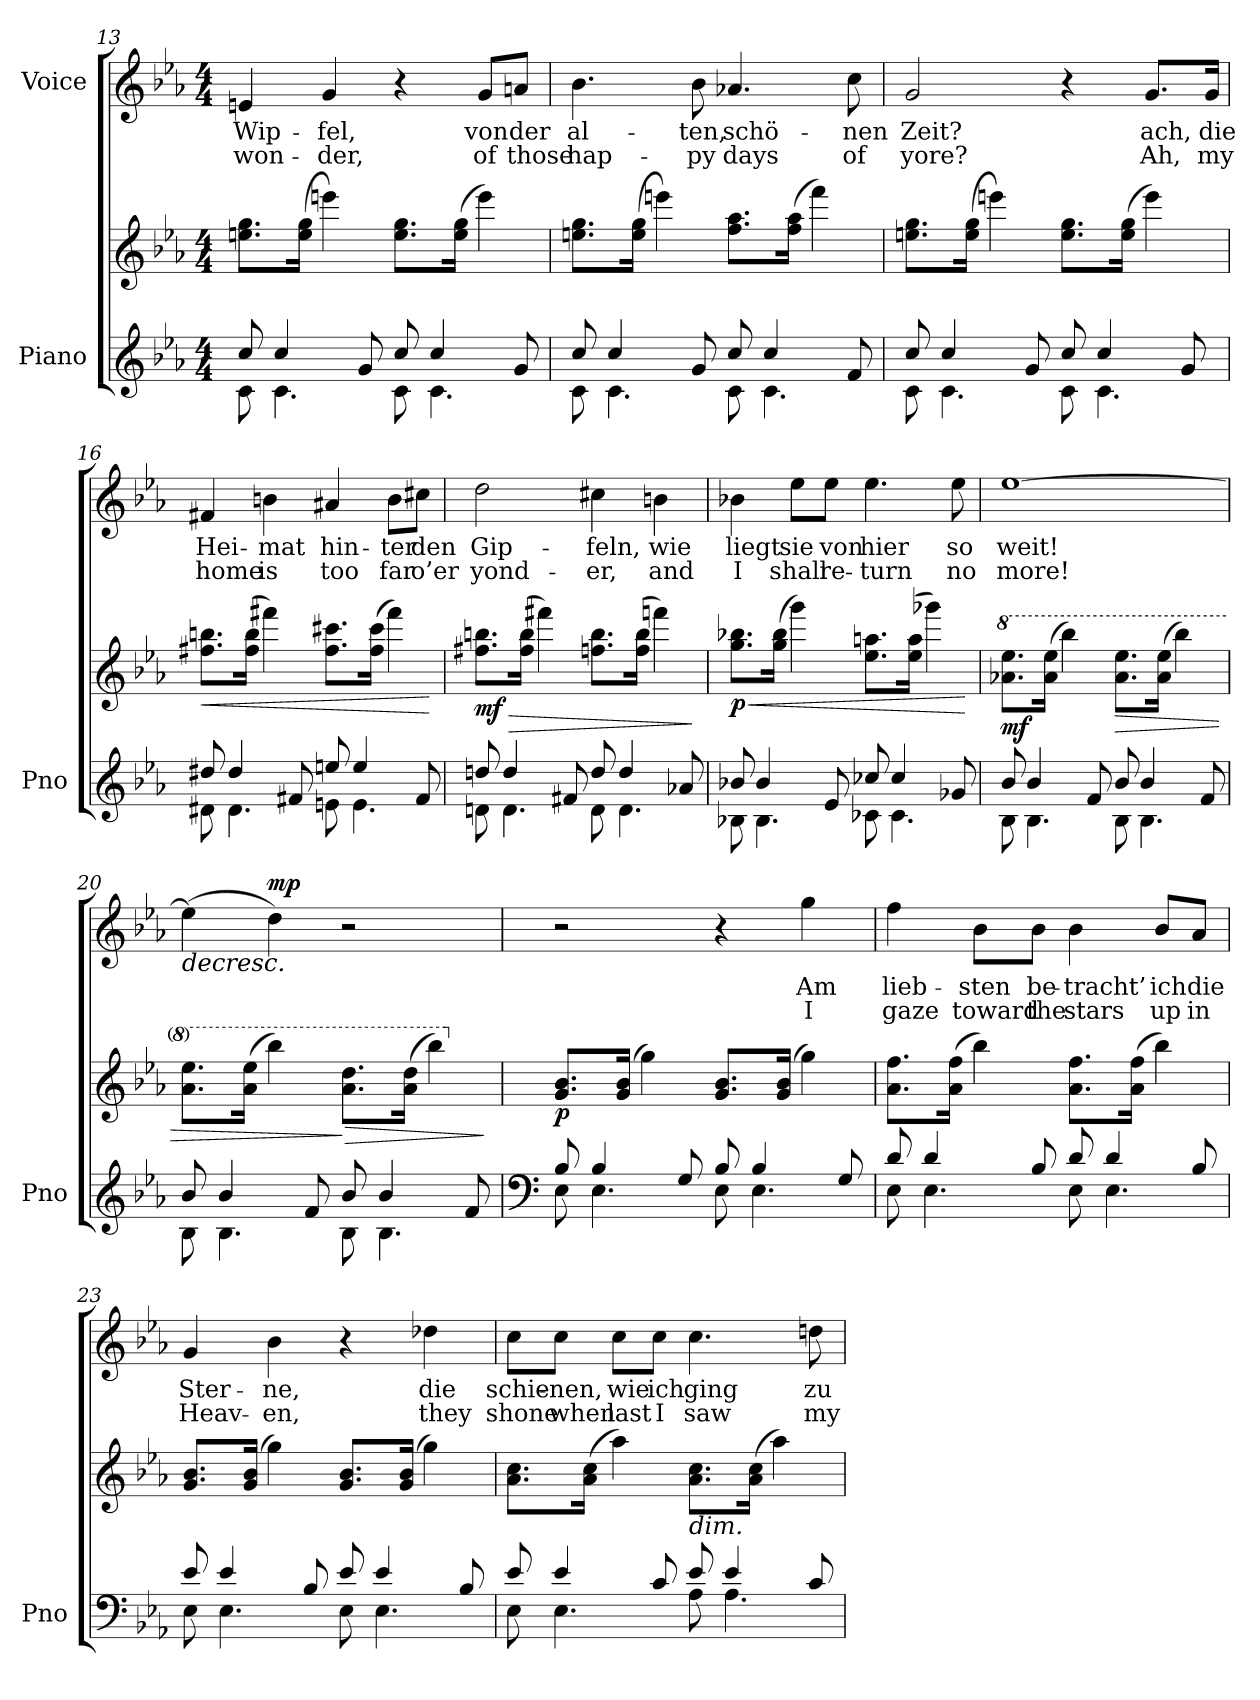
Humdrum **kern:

**kern	**kern	**dynam	**kern	**text	**text	**dynam
*part2	*part2	*part2	*part1	*part1	*part1	*part1
*staff3	*staff2	*staff2/3	*staff1	*staff1	*staff1	*staff1
*I"Piano	*	*	*I"Voice	*	*	*
*I'Pno	*	*	*	*	*	*
!!LO:LB:g=z
*clefG2	*clefG2	*	*clefG2	*	*	*
*k[b-e-a-]	*k[b-e-a-]	*	*k[b-e-a-]	*	*	*
*M4/4	*M4/4	*	*M4/4	*	*	*
=13	=13	=13	=13	=13	=13	=13
*^	*	*	*	*	*	*
!	!	!	!	!	!LO:LY:b	!LO:LY:b	!
8cc/	8c\	8.een\ 8.gg\L	.	4en/	Wip-	won-	.
4cc/	4.c\	.	.	.	.	.	.
.	.	(>16ee\ 16gg\Jk	.	.	.	.	.
!	!	!	!	!	!LO:LY:b	!LO:LY:b	!
.	.	4eeen\)	.	4g/	-fel,	-der,	.
8g/	.	.	.	.	.	.	.
8cc/	8c\	8.ee\ 8.gg\L	.	4r	.	.	.
4cc/	4.c\	.	.	.	.	.	.
.	.	(>16ee\ 16gg\Jk	.	.	.	.	.
!	!	!	!	!	!LO:LY:b	!LO:LY:b	!
.	.	4eee\)	.	8g/L	von	of	.
!	!	!	!	!	!LO:LY:b	!LO:LY:b	!
8g/	.	.	.	8an/J	der	those	.
=14	=14	=14	=14	=14	=14	=14	=14
!	!	!	!	!	!LO:LY:b	!LO:LY:b	!
8cc/	8c\	8.een\ 8.gg\L	.	4.b-\	al-	hap-	.
4cc/	4.c\	.	.	.	.	.	.
.	.	(>16ee\ 16gg\Jk	.	.	.	.	.
.	.	4eeen\)	.	.	.	.	.
!	!	!	!	!	!LO:LY:b	!LO:LY:b	!
8g/	.	.	.	8b-\	-ten,	-py	.
!	!	!	!	!	!LO:LY:b	!LO:LY:b	!
8cc/	8c\	8.ff\ 8.aa-\L	.	4.a-X/	schö-	days	.
4cc/	4.c\	.	.	.	.	.	.
.	.	(>16ff\ 16aa-\Jk	.	.	.	.	.
.	.	4fff\)	.	.	.	.	.
!	!	!	!	!	!LO:LY:b	!LO:LY:b	!
8f/	.	.	.	8cc\	-nen	of	.
=15	=15	=15	=15	=15	=15	=15	=15
!	!	!	!	!	!LO:LY:b	!LO:LY:b	!
8cc/	8c\	8.een\ 8.gg\L	.	2g/	Zeit?	yore?	.
4cc/	4.c\	.	.	.	.	.	.
.	.	(>16ee\ 16gg\Jk	.	.	.	.	.
.	.	4eeen\)	.	.	.	.	.
8g/	.	.	.	.	.	.	.
8cc/	8c\	8.ee\ 8.gg\L	.	4r	.	.	.
4cc/	4.c\	.	.	.	.	.	.
.	.	(>16ee\ 16gg\Jk	.	.	.	.	.
!	!	!	!	!	!LO:LY:b	!LO:LY:b	!
.	.	4eee\)	.	8.g/L	ach,	Ah,	.
8g/	.	.	.	.	.	.	.
!	!	!	!	!	!LO:LY:b	!LO:LY:b	!
.	.	.	.	16g/Jk	die	my	.
!!LO:LB:g=z
=16	=16	=16	=16	=16	=16	=16	=16
!	!	!	!LO:HP:b	!	!LO:LY:b	!LO:LY:b	!
8dd#X/	8d#X\	8.ff#X\ 8.bbn\L	<	4f#X/	Hei-	home	.
4dd#/	4.d#\	.	.	.	.	.	.
.	.	(>16ff#\ 16bb\Jk	.	.	.	.	.
!	!	!	!	!	!LO:LY:b	!LO:LY:b	!
.	.	4fff#X\)	.	4bn\	-mat	is	.
8f#X/	.	.	.	.	.	.	.
!	!	!	!	!	!LO:LY:b	!LO:LY:b	!
8een/	8en\	8.ff#\ 8.ccc#X\L	.	4a#X/	hin-	too	.
4ee/	4.e\	.	.	.	.	.	.
.	.	(>16ff#\ 16ccc#\Jk	.	.	.	.	.
!	!	!	!	!	!LO:LY:b	!LO:LY:b	!
.	.	4fff#\)	.	8b\L	-ter	far	.
!	!	!	!	!	!LO:LY:b	!LO:LY:b	!
8f#/	.	.	.	8cc#X\J	den	o’er	.
*v	*v	*	*	*	*	*	*
.	.	[	.	.	.	.
=17	=17	=17	=17	=17	=17	=17
*^	*	*	*	*	*	*
!	!	!	!LO:HP:b	!	!LO:LY:b	!LO:LY:b	!
!	!	!	!LO:DY:n=1:b	!	!	!	!
8ddn/	8dn\	8.ff#X\ 8.bbn\L	> mf	2dd\	Gip-	yond-	.
4dd/	4.d\	.	.	.	.	.	.
.	.	(>16ff#\ 16bb\Jk	.	.	.	.	.
.	.	4fff#X\)	.	.	.	.	.
8f#X/	.	.	.	.	.	.	.
!	!	!	!	!	!LO:LY:b	!LO:LY:b	!
8dd/	8d\	8.ffn\ 8.bb\L	.	4cc#X\	-feln,	-er,	.
4dd/	4.d\	.	.	.	.	.	.
.	.	(>16ff\ 16bb\Jk	.	.	.	.	.
!	!	!	!	!	!LO:LY:b	!LO:LY:b	!
.	.	4fffn\)	.	4bn\	wie	and	.
8a-X/	.	.	.	.	.	.	.
*v	*v	*	*	*	*	*	*
.	.	]	.	.	.	.
=18	=18	=18	=18	=18	=18	=18
*^	*	*	*	*	*	*
!	!	!	!LO:HP:b	!	!LO:LY:b	!LO:LY:b	!
!	!	!	!LO:DY:n=1:b	!	!	!	!
8b-X/	8B-X\	8.gg\ 8.bb-X\L	< p	4b-X\	liegt	I	.
4b-/	4.B-\	.	.	.	.	.	.
.	.	(>16gg\ 16bb-\Jk	.	.	.	.	.
!	!	!	!	!	!LO:LY:b	!LO:LY:b	!
.	.	4ggg\)	.	8ee-\L	sie	shall	.
!	!	!	!	!	!LO:LY:b	!LO:LY:b	!
8e-/	.	.	.	8ee-\J	von	re-	.
!	!	!	!	!	!LO:LY:b	!LO:LY:b	!
8cc-X/	8c-X\	8.ee-\ 8.aan\L	.	4.ee-\	hier	-turn	.
4cc-/	4.c-\	.	.	.	.	.	.
.	.	(>16ee-\ 16aa\Jk	.	.	.	.	.
.	.	4ggg-X\)	.	.	.	.	.
!	!	!	!	!	!LO:LY:b	!LO:LY:b	!
8g-X/	.	.	.	8ee-\	so	no	.
*v	*v	*	*	*	*	*	*
.	.	[	.	.	.	.
!!LO:LB:g=z
=19	=19	=19	=19	=19	=19	=19
*^	*	*	*	*	*	*
*	*	*8va	*	*	*	*	*
!	!	!	!LO:DY:b	!	!LO:LY:b	!LO:LY:b	!
8b-/	8B-\	8.aa-X\ 8.eee-\L	mf	[1ee-	weit!	more!	.
4b-/	4.B-\	.	.	.	.	.	.
.	.	(>16aa-\ 16eee-\Jk	.	.	.	.	.
.	.	4bbb-\)	.	.	.	.	.
8f/	.	.	.	.	.	.	.
!	!	!	!LO:HP:b	!	!	!	!
8b-/	8B-\	8.aa-\ 8.eee-\L	>	.	.	.	.
4b-/	4.B-\	.	.	.	.	.	.
.	.	(>16aa-\ 16eee-\Jk	.	.	.	.	.
.	.	4bbb-\)	.	.	.	.	.
8f/	.	.	.	.	.	.	.
=20	=20	=20	=20	=20	=20	=20	=20
!	!	!	!	!	!	!	!LO:HP:b
8b-/	8B-\	8.aa-\ 8.eee-\L	.	(>4ee-\]	.	.	>
4b-/	4.B-\	.	.	.	.	.	.
.	.	(>16aa-\ 16eee-\Jk	.	.	.	.	.
!	!	!	!	!	!	!	!LO:DY:a
.	.	4bbb-\)	.	4dd\)	.	.	mp
8f/	.	.	.	.	.	.	.
!	!	!	!LO:HP:n=1:b	!	!	!	!
8b-/	8B-\	8.aa-\ 8.ddd\L	] >	2r	.	.	]
4b-/	4.B-\	.	.	.	.	.	.
.	.	(>16aa-\ 16ddd\Jk	.	.	.	.	.
.	.	4bbb-\)	.	.	.	.	.
8f/	.	.	.	.	.	.	.
*v	*v	*	*	*	*	*	*
.	.	]	.	.	.	.
=21	=21	=21	=21	=21	=21	=21
*clefF4	*	*	*	*	*	*
*^	*	*	*	*	*	*
*	*	*X8va	*	*	*	*	*
!	!	!	!LO:DY:b	!	!	!	!
8B-/	8E-\	8.g/ 8.b-/L	p	2r	.	.	.
4B-/	4.E-\	.	.	.	.	.	.
.	.	(>16g/ 16b-/Jk	.	.	.	.	.
.	.	4gg\)	.	.	.	.	.
8G/	.	.	.	.	.	.	.
8B-/	8E-\	8.g/ 8.b-/L	.	4r	.	.	.
4B-/	4.E-\	.	.	.	.	.	.
.	.	(>16g/ 16b-/Jk	.	.	.	.	.
!	!	!	!	!	!LO:LY:b	!LO:LY:b	!
.	.	4gg\)	.	4gg\	Am	I	.
8G/	.	.	.	.	.	.	.
!!LO:PB:g=z
=22	=22	=22	=22	=22	=22	=22	=22
!	!	!	!	!	!LO:LY:b	!LO:LY:b	!
8d/	8E-\	8.a-\ 8.ff\L	.	4ff\	lieb-	gaze	.
4d/	4.E-\	.	.	.	.	.	.
.	.	(>16a-\ 16ff\Jk	.	.	.	.	.
!	!	!	!	!	!LO:LY:b	!LO:LY:b	!
.	.	4bb-\)	.	8b-\L	-sten	toward	.
!	!	!	!	!	!LO:LY:b	!LO:LY:b	!
8B-/	.	.	.	8b-\J	be-	the	.
!	!	!	!	!	!LO:LY:b	!LO:LY:b	!
8d/	8E-\	8.a-\ 8.ff\L	.	4b-\	-tracht’	stars	.
4d/	4.E-\	.	.	.	.	.	.
.	.	(>16a-\ 16ff\Jk	.	.	.	.	.
!	!	!	!	!	!LO:LY:b	!LO:LY:b	!
.	.	4bb-\)	.	8b-/L	ich	up	.
!	!	!	!	!	!LO:LY:b	!LO:LY:b	!
8B-/	.	.	.	8a-/J	die	in	.
=23	=23	=23	=23	=23	=23	=23	=23
!	!	!	!	!	!LO:LY:b	!LO:LY:b	!
8e-/	8E-\	8.g/ 8.b-/L	.	4g/	Ster-	Heav-	.
4e-/	4.E-\	.	.	.	.	.	.
.	.	(>16g/ 16b-/Jk	.	.	.	.	.
!	!	!	!	!	!LO:LY:b	!LO:LY:b	!
.	.	4gg\)	.	4b-\	-ne,	-en,	.
8B-/	.	.	.	.	.	.	.
8e-/	8E-\	8.g/ 8.b-/L	.	4r	.	.	.
4e-/	4.E-\	.	.	.	.	.	.
.	.	(>16g/ 16b-/Jk	.	.	.	.	.
!	!	!	!	!	!LO:LY:b	!LO:LY:b	!
.	.	4gg\)	.	4dd-X\	die	they	.
8B-/	.	.	.	.	.	.	.
=24	=24	=24	=24	=24	=24	=24	=24
!	!	!	!	!	!LO:LY:b	!LO:LY:b	!
8e-/	8E-\	8.a-\ 8.cc\L	.	8cc\L	schie-	shone	.
!	!	!	!	!	!LO:LY:b	!LO:LY:b	!
4e-/	4.E-\	.	.	8cc\J	-nen,	when	.
.	.	(>16a-\ 16cc\Jk	.	.	.	.	.
!	!	!	!	!	!LO:LY:b	!LO:LY:b	!
.	.	4aa-\)	.	8cc\L	wie	last	.
!	!	!	!	!	!LO:LY:b	!LO:LY:b	!
8c/	.	.	.	8cc\J	ich	I	.
!	!	!LO:TX:b:i:t=dim.	!	!	!	!	!
!	!	!	!	!	!LO:LY:b	!LO:LY:b	!
8e-/	8A-\	8.a-\ 8.cc\L	.	4.cc\	ging	saw	.
4e-/	4.A-\	.	.	.	.	.	.
.	.	(>16a-\ 16cc\Jk	.	.	.	.	.
.	.	4aa-\)	.	.	.	.	.
!	!	!	!	!	!LO:LY:b	!LO:LY:b	!
8c/	.	.	.	8ddn\	zu	my	.
*v	*v	*	*	*	*	*	*
=	=	=	=	=	=	=
*-	*-	*-	*-	*-	*-	*-
